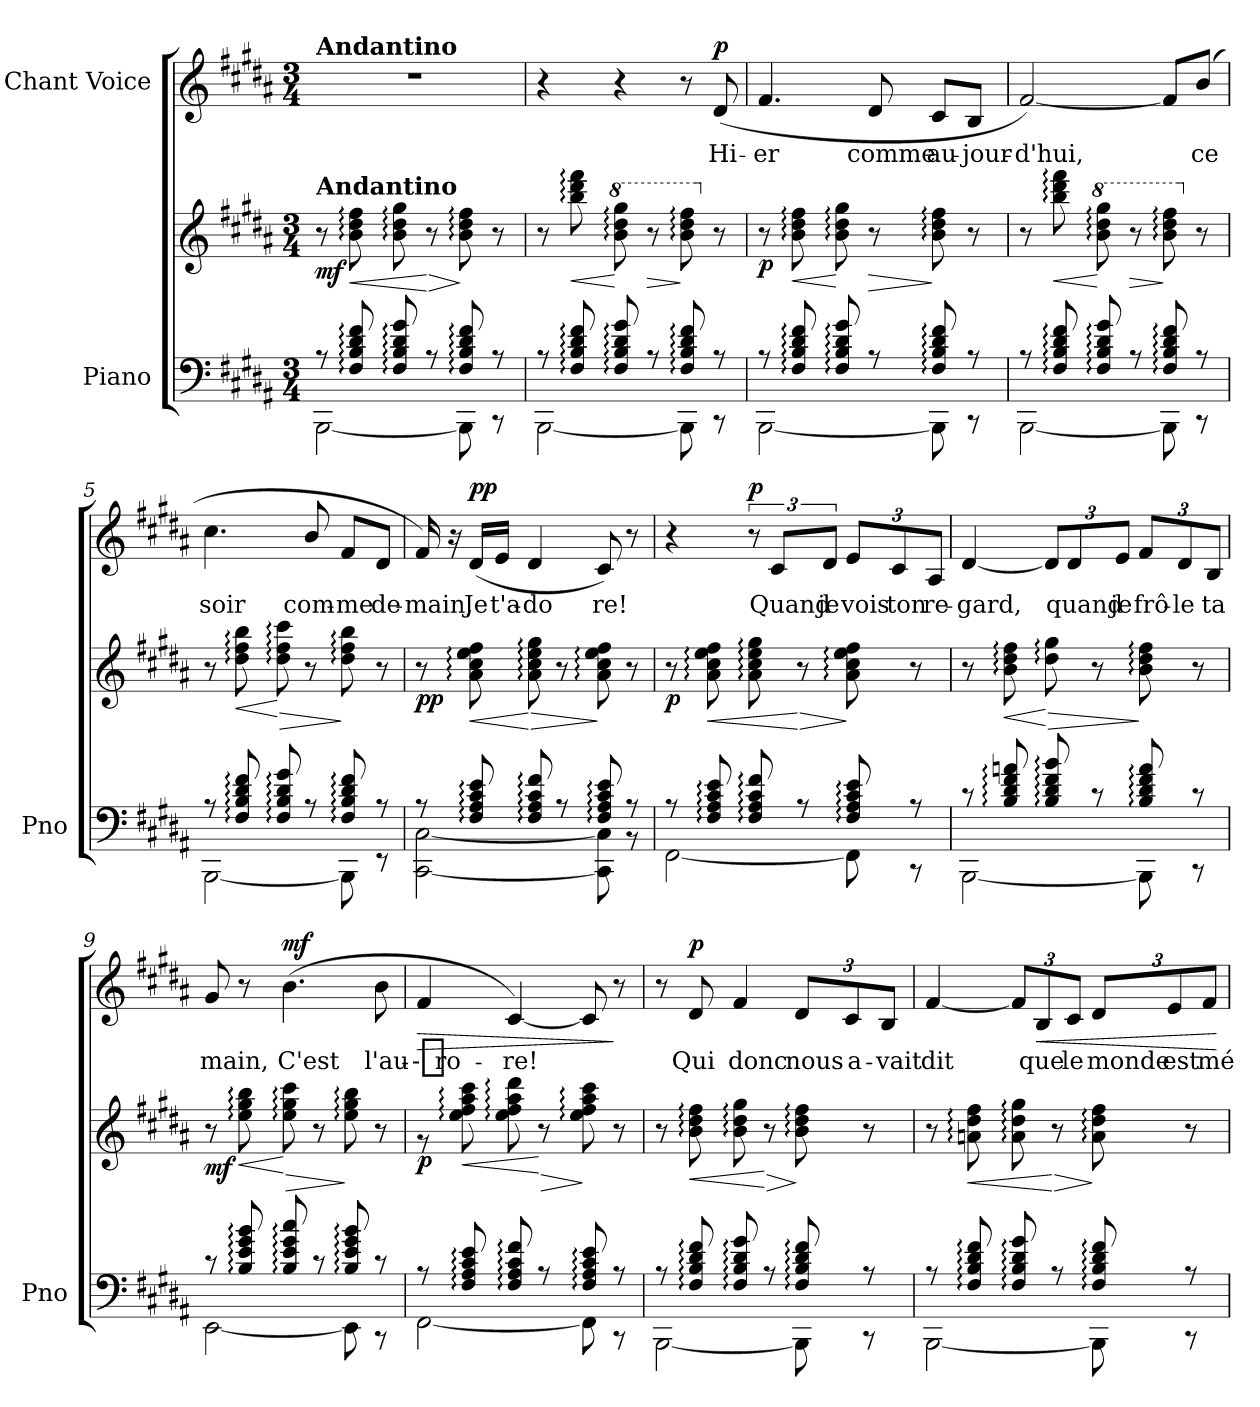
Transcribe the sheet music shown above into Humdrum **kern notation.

**kern	**kern	**dynam	**kern	**text	**dynam
*part2	*part2	*part2	*part1	*part1	*part1
*staff3	*staff2	*staff2/3	*staff1	*staff1	*staff1
*I"Piano	*	*	*I"Chant Voice	*	*
*I'Pno	*	*	*	*	*
*clefF4	*clefG2	*	*clefG2	*	*
*k[f#c#g#d#a#]	*k[f#c#g#d#a#]	*	*k[f#c#g#d#a#]	*	*
*M3/4	*M3/4	*	*M3/4	*	*
*MM58	*MM58	*	*MM58	*	*
=1	=1	=1	=1	=1	=1
*^	*	*	*	*	*
!	!	!	!	!LO:TX:a:B:t=Andantino	!	!
!	!	!LO:TX:a:B:t=Andantino	!	!	!	!
!	!	!	!LO:DY:b	!	!	!
8r	[2BBB\	8r	mf	2.r	.	.
!	!	!	!LO:HP:b	!	!	!
8F#/: 8B/: 8d#/: 8f#/:	.	8b\: 8dd#\: 8ff#\:	<	.	.	.
8F#/: 8B/: 8d#/: 8g#/:	.	8b\: 8dd#\: 8gg#\:	.	.	.	.
!	!	!	!LO:HP:n=1:b	!	!	!
8r	.	8r	[ >	.	.	.
8F#/: 8B/: 8d#/: 8f#/:	8BBB\]	8b\: 8dd#\: 8ff#\:	]	.	.	.
8r	8r	8r	.	.	.	.
=2	=2	=2	=2	=2	=2	=2
8r	[2BBB\	8r	.	4r	.	.
!	!	!	!LO:HP:b	!	!	!
8F#/: 8B/: 8d#/: 8f#/:	.	8bb\: 8ddd#\: 8fff#\:	<	.	.	.
*	*	*8va	*	*	*	*
8F#/: 8B/: 8d#/: 8g#/:	.	8bb\: 8ddd#\: 8ggg#\:	[	4r	.	.
!	!	!	!LO:HP:b	!	!	!
8r	.	8r	>	.	.	.
8F#/: 8B/: 8d#/: 8f#/:	8BBB\]	8bb\: 8ddd#\: 8fff#\:	]	8r	.	.
*	*	*X8va	*	*	*	*
!	!	!	!	!	!LO:LY:b	!LO:DY:a
8r	8r	8r	.	(>8d#/	Hi-	p
=3	=3	=3	=3	=3	=3	=3
!	!	!	!LO:DY:b	!	!LO:LY:b	!
8r	[2BBB\	8r	p	4.f#/	-er	.
!	!	!	!LO:HP:b	!	!	!
8F#/: 8B/: 8d#/: 8f#/:	.	8b\: 8dd#\: 8ff#\:	<	.	.	.
8F#/: 8B/: 8d#/: 8g#/:	.	8b\: 8dd#\: 8gg#\:	[	.	.	.
!	!	!	!LO:HP:b	!	!LO:LY:b	!
8r	.	8r	>	8d#/	comme	.
!	!	!	!	!	!LO:LY:b	!
8F#/: 8B/: 8d#/: 8f#/:	8BBB\]	8b\: 8dd#\: 8ff#\:	]	8c#/L	au-	.
!	!	!	!	!	!LO:LY:b	!
8r	8r	8r	.	8B/J	-jour-	.
!!LO:LB:g=z
=4	=4	=4	=4	=4	=4	=4
!	!	!	!	!	!LO:LY:b	!
8r	[2BBB\	8r	.	[2f#/)	-d'hui,	.
!	!	!	!LO:HP:b	!	!	!
8F#/: 8B/: 8d#/: 8f#/:	.	8bb\: 8ddd#\: 8fff#\:	<	.	.	.
*	*	*8va	*	*	*	*
8F#/: 8B/: 8d#/: 8g#/:	.	8bb\: 8ddd#\: 8ggg#\:	[	.	.	.
!	!	!	!LO:HP:b	!	!	!
8r	.	8r	>	.	.	.
8F#/: 8B/: 8d#/: 8f#/:	8BBB\]	8bb\: 8ddd#\: 8fff#\:	]	8f#/L]	.	.
*	*	*X8va	*	*	*	*
!	!	!	!	!	!LO:LY:b	!LO:DY:a
!	!	!	!	!	!	!LO:DY:n=1:a
8r	8r	8r	.	(>8b/J	ce	other-dynamics f
=5	=5	=5	=5	=5	=5	=5
!	!	!	!LO:DY:b	!	!LO:LY:b	!
!	!	!	!LO:DY:n=1:b	!	!	!
8r	[2BBB\	8r	other-dynamics f	4.cc#\	soir	.
!	!	!	!LO:HP:b	!	!	!
8F#/: 8B/: 8d#/: 8f#/:	.	8dd#\: 8ff#\: 8bb\:	<	.	.	.
!	!	!	!LO:HP:n=1:b	!	!	!
8F#/: 8B/: 8d#/: 8g#/:	.	8dd#\: 8ff#\: 8ccc#\:	[ >	.	.	.
!	!	!	!	!	!LO:LY:b	!
8r	.	8r	.	8b/	com-	.
!	!	!	!	!	!LO:LY:b	!
8F#/: 8B/: 8d#/: 8f#/:	8BBB\]	8dd#\: 8ff#\: 8bb\:	]	8f#/L	-me	.
!	!	!	!	!	!LO:LY:b	!
8r	8r	8r	.	8d#/J	de-	.
=6	=6	=6	=6	=6	=6	=6
!	!	!	!LO:DY:b	!	!LO:LY:b	!
8r	[2CC#\ [2C#\	8r	pp	16f#/)	-main,	.
.	.	.	.	16r	.	.
!	!	!	!LO:HP:b	!	!LO:LY:b	!LO:DY:a
8F#/: 8A#/: 8c#/: 8e/:	.	8a#\: 8cc#\: 8ee\: 8ff#\:	<	(>16d#/LL	Je	pp
!	!	!	!	!	!LO:LY:b	!
.	.	.	.	16e/JJ	t'a-	.
!	!	!	!LO:HP:n=1:b	!	!LO:LY:b	!
8F#/: 8A#/: 8c#/: 8f#/:	.	8a#\: 8cc#\: 8ee\: 8gg#\:	[ >	4d#/	do	.
8r	.	8r	.	.	.	.
!	!	!	!	!	!LO:LY:b	!
8F#/: 8A#/: 8c#/: 8e/:	8CC#\] 8C#\]	8a#\: 8cc#\: 8ee\: 8ff#\:	]	8c#/)	-re!	.
8r	8r	8r	.	8r	.	.
!!LO:LB:g=z
=7	=7	=7	=7	=7	=7	=7
!	!	!	!LO:DY:b	!	!	!
8r	[2FF#\	8r	p	4r	.	.
!	!	!	!LO:HP:b	!	!	!
8F#/: 8A#/: 8c#/: 8e/:	.	8a#\: 8cc#\: 8ee\: 8ff#\:	<	.	.	.
!	!	!	!	!	!	!LO:DY:a
8F#/: 8A#/: 8c#/: 8f#/:	.	8a#\: 8cc#\: 8ee\: 8gg#\:	.	12r	.	p
!	!	!	!	!	!LO:LY:b	!
.	.	.	.	12c#/L	Quand	.
!	!	!	!LO:HP:n=1:b	!	!	!
8r	.	8r	[ >	.	.	.
!	!	!	!	!	!LO:LY:b	!
.	.	.	.	12d#/J	je	.
!	!	!	!	!	!LO:LY:b	!
8F#/: 8A#/: 8c#/: 8e/:	8FF#\]	8a#\: 8cc#\: 8ee\: 8ff#\:	]	12e/L	vois	.
!	!	!	!	!	!LO:LY:b	!
.	.	.	.	12c#/	ton	.
8r	8r	8r	.	.	.	.
!	!	!	!	!	!LO:LY:b	!
.	.	.	.	12A#/J	re-	.
=8	=8	=8	=8	=8	=8	=8
!	!	!	!LO:DY:b	!	!LO:LY:b	!
!	!	!	!LO:DY:n=1:b	!	!	!
8r	[2BBB\	8r	other-dynamics f	[4d#/	-gard,	.
!	!	!	!LO:HP:b	!	!	!
8B/: 8d#/: 8f#/: 8an/:	.	8b\: 8dd#\: 8ff#\:	<	.	.	.
!	!	!	!LO:HP:n=1:b	!	!	!
8B/: 8d#/: 8f#/: 8b/:	.	8dd#\: 8gg#\:	[ >	12d#/L]	.	.
!	!	!	!	!	!LO:LY:b	!LO:DY:a
!	!	!	!	!	!	!LO:DY:n=1:a
.	.	.	.	12d#/	quand	other-dynamics f
8r	.	8r	.	.	.	.
!	!	!	!	!	!LO:LY:b	!
.	.	.	.	12e/J	je	.
!	!	!	!	!	!LO:LY:b	!
8B/: 8d#/: 8f#/: 8a/:	8BBB\]	8b\: 8dd#\: 8ff#\:	]	12f#/L	frô-	.
!	!	!	!	!	!LO:LY:b	!
.	.	.	.	12d#/	-le	.
8r	8r	8r	.	.	.	.
!	!	!	!	!	!LO:LY:b	!
.	.	.	.	12B/J	ta	.
=9	=9	=9	=9	=9	=9	=9
!	!	!	!LO:DY:b	!	!LO:LY:b	!
8r	[2EE\	8r	mf	8g#/	main,	.
!	!	!	!LO:HP:b	!	!	!
8B/: 8e/: 8g#/: 8b/:	.	8ee\: 8gg#\: 8bb\:	<	8r	.	.
!	!	!	!LO:HP:n=1:b	!	!LO:LY:b	!LO:DY:a
8B/: 8e/: 8g#/: 8cc#/:	.	8ee\: 8gg#\: 8ccc#\:	[ >	(>4.b\	C'est	mf
8r	.	8r	.	.	.	.
8B/: 8e/: 8g#/: 8b/:	8EE\]	8ee\: 8gg#\: 8bb\:	]	.	.	.
!	!	!	!	!	!LO:LY:b	!
8r	8r	8r	.	8b\	l'au-	.
!!LO:PB:g=z
=10	=10	=10	=10	=10	=10	=10
!	!	!	!LO:DY:b	!	!LO:LY:b	!LO:HP:b
8r	[2FF#\	8rg	p	4f#/	-- ro-	>
!	!	!	!LO:HP:b	!	!	!
8F#/: 8A#/: 8c#/: 8e/:	.	8ee\: 8ff#\: 8aa#\: 8ccc#\:	<	.	.	.
!	!	!	!	!	!LO:LY:b	!
8F#/: 8A#/: 8c#/: 8f#/:	.	8ee\: 8ff#\: 8aa#\: 8ddd#\:	.	[4c#/)	-re!	.
!	!	!	!LO:HP:n=1:b	!	!	!
8r	.	8r	[ >	.	.	.
8F#/: 8A#/: 8c#/: 8e/:	8FF#\]	8ee\: 8ff#\: 8aa#\: 8ccc#\:	]	8c#/]	.	.
8r	8r	8r	.	8r	.	]
=11	=11	=11	=11	=11	=11	=11
8r	[2BBB\	8r	.	8r	.	.
!	!	!	!LO:HP:b	!	!LO:LY:b	!LO:DY:a
8F#/: 8B/: 8d#/: 8f#/:	.	8b\: 8dd#\: 8ff#\:	<	8d#/	Qui	p
!	!	!	!	!	!LO:LY:b	!
8F#/: 8B/: 8d#/: 8g#/:	.	8b\: 8dd#\: 8gg#\:	.	4f#/	donc	.
!	!	!	!LO:HP:n=1:b	!	!	!
8r	.	8r	[ >	.	.	.
!	!	!	!	!	!LO:LY:b	!
8F#/: 8B/: 8d#/: 8f#/:	8BBB\]	8b\: 8dd#\: 8ff#\:	]	12d#/L	nous	.
!	!	!	!	!	!LO:LY:b	!
.	.	.	.	12c#/	a-	.
8r	8r	8r	.	.	.	.
!	!	!	!	!	!LO:LY:b	!
.	.	.	.	12B/J	-vait	.
=12	=12	=12	=12	=12	=12	=12
!	!	!	!	!	!LO:LY:b	!
8r	[2BBB\	8r	.	[4f#/	dit	.
!	!	!	!LO:HP:b	!	!	!
8F#/: 8B/: 8d#/: 8f#/:	.	8an\: 8dd#\: 8ff#\:	<	.	.	.
8F#/: 8B/: 8d#/: 8g#/:	.	8a\: 8dd#\: 8gg#\:	.	12f#/L]	.	.
!	!	!	!	!	!LO:LY:b	!LO:HP:b
.	.	.	.	12B/	que	<
!	!	!	!LO:HP:n=1:b	!	!	!
8r	.	8r	[ >	.	.	.
!	!	!	!	!	!LO:LY:b	!
.	.	.	.	12c#/J	le	.
!	!	!	!	!	!LO:LY:b	!
8F#/: 8B/: 8d#/: 8f#/:	8BBB\]	8a\: 8dd#\: 8ff#\:	]	12d#/L	monde	.
!	!	!	!	!	!LO:LY:b	!
.	.	.	.	12e/	est	.
8r	8r	8r	.	.	.	.
!	!	!	!	!	!LO:LY:b	!
.	.	.	.	12f#/J	mé-	.
*v	*v	*	*	*	*	*
.	.	.	.	.	[
=	=	=	=	=	=
*-	*-	*-	*-	*-	*-
